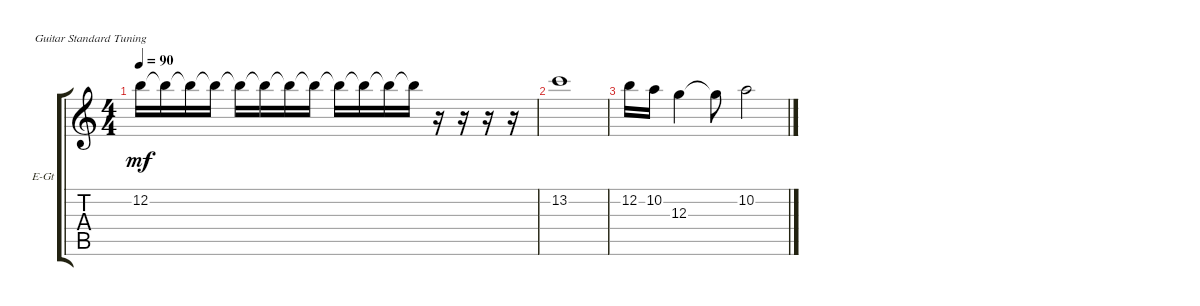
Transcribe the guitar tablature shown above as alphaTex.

\bracketExtendMode groupsimilarinstruments
\firstSystemTrackNameOrientation horizontal
\otherSystemsTrackNameOrientation horizontal
\track ("Ритм" "E-Gt") {instrument overdrivenguitar}
\staff {score tabs}
\tuning (E4 B3 G3 D3 A2 E2)
\ts (4 4)
\tempo 90
\clef g2
\ks c
12.2{t}.16{dy mf} 12.2{t}.16 12.2{t}.16 12.2{t}.16 12.2{t}.16 12.2{t}.16 12.2{t}.16 12.2{t}.16 12.2{t}.16 12.2{t}.16 12.2{t}.16 12.2{t}.16 r.16 r.16 r.16 r.16 |
13.2.1 |
12.2.16 10.2.16 12.3.4 12.3{t}.8 10.2.2
